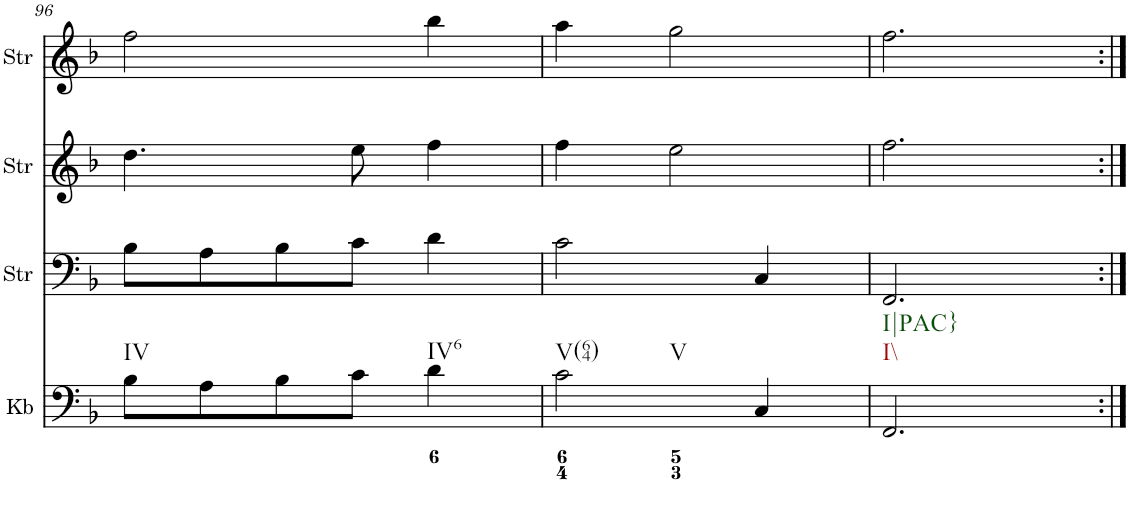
**kern	**kern	**kern	**kern
*part4	*part3	*part2	*part1
*staff4	*staff3	*staff2	*staff1
*I"Keyboard	*I"StringInstrument	*I"StringInstrument	*I"StringInstrument
*I'Kb	*I'Str	*I'Str	*I'Str
!!LO:PB:g=z
*clefF4	*clefF4	*clefG2	*clefG2
*k[b-]	*k[b-]	*k[b-]	*k[b-]
*M3/4	*M3/4	*M3/4	*M3/4
=96	=96	=96	=96
8B-\L	8B-\L	4.dd\	2ff\
8A\	8A\	.	.
8B-\	8B-\	.	.
8c\J	8c\J	8ee\	.
4d\	4d\	4ff\	4bb-\
=97	=97	=97	=97
2c\	2c\	4ff\	4aa\
.	.	2ee\	2gg\
4C/	4C/	.	.
=98	=98	=98	=98
2.FF/	2.FF/	2.ff\	2.ff\
=:|!	=:|!	=:|!	=:|!
*-	*-	*-	*-
